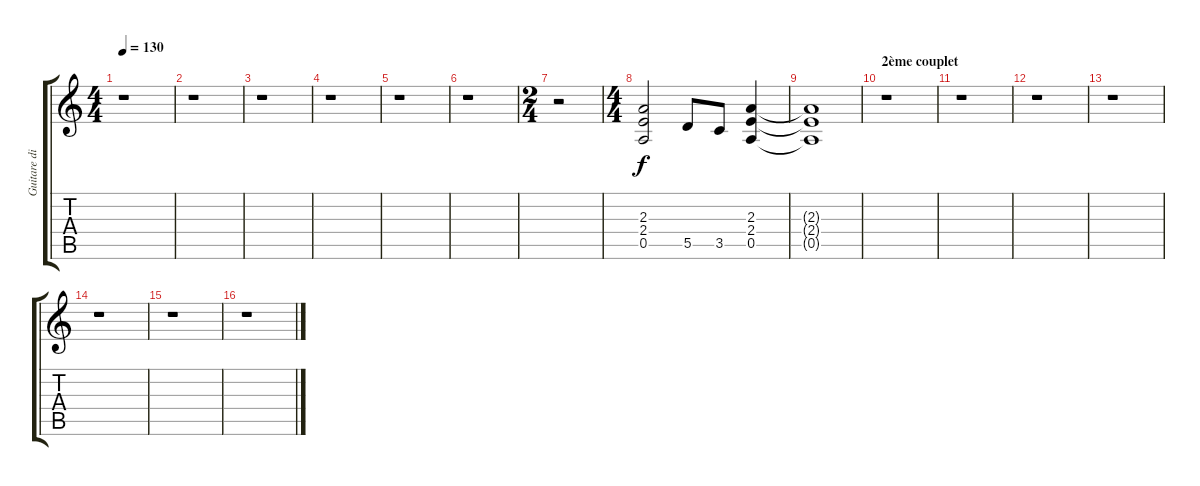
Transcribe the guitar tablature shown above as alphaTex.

\track ("Guitare distortion" "Guitare di") {instrument distortionguitar}
\staff {score tabs}
\tuning (E4 B3 G3 D3 A2 E2) {hide}
\ts (4 4)
\tempo 130
\clef g2
\ks c
r.1{dy f} |
r.1 |
r.1 |
r.1 |
r.1 |
r.1 |
\ts (2 4)
r.2 |
\ts (4 4)
(2.3 2.4 0.5).2 5.5.8 3.5.8 (2.3 2.4 0.5).4 |
(2.3{t} 2.4{t} 0.5{t}).1 |
\section ("" "2ème couplet")
r.1 |
r.1 |
r.1 |
r.1 |
r.1 |
r.1 |
r.1
